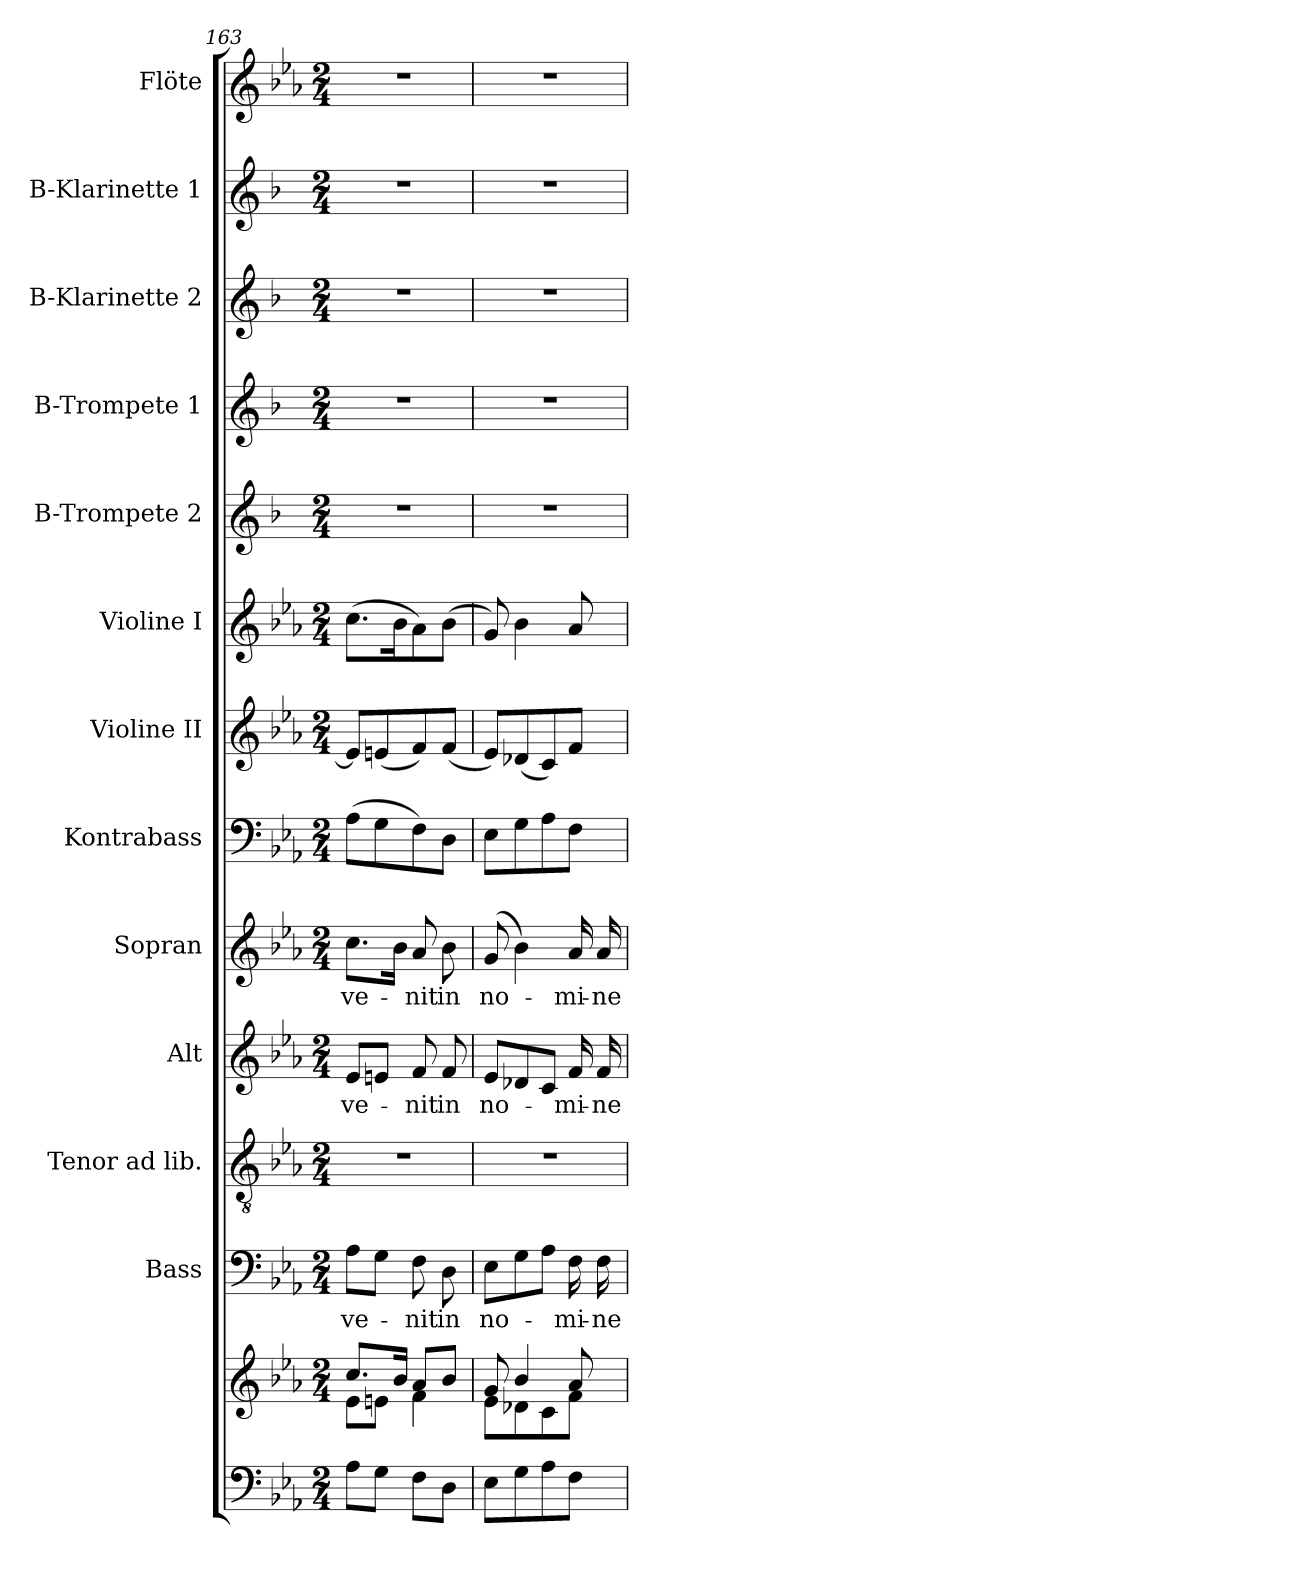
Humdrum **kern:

**kern	**kern	**kern	**text	**kern	**kern	**text	**kern	**text	**kern	**kern	**kern	**kern	**kern	**kern	**kern	**kern
*part13	*part13	*part12	*part12	*part11	*part10	*part10	*part9	*part9	*part8	*part7	*part6	*part5	*part4	*part3	*part2	*part1
*staff14	*staff13	*staff12	*staff12	*staff11	*staff10	*staff10	*staff9	*staff9	*staff8	*staff7	*staff6	*staff5	*staff4	*staff3	*staff2	*staff1
*	*	*I"Bass	*	*I"Tenor ad lib.	*I"Alt	*	*I"Sopran	*	*I"Kontrabass	*I"Violine II	*I"Violine I	*I"B-Trompete 2	*I"B-Trompete 1	*I"B-Klarinette 2	*I"B-Klarinette 1	*I"Flöte
*	*	*I'B.	*	*I'T.	*I'A.	*	*I'S.	*	*I'Kb.	*I'Vl. II	*I'Vl. I	*I'B Trp. 2	*I'B Trp. 1	*I'B Kl. 2	*I'B Kl. 1	*I'Fl.
!!LO:PB:g=z
*clefF4	*clefG2	*clefF4	*	*clefGv2	*clefG2	*	*clefG2	*	*clefF4	*clefG2	*clefG2	*clefG2	*clefG2	*clefG2	*clefG2	*clefG2
*	*	*	*	*	*	*	*	*	*ITrd7c12	*	*	*ITrd1c2	*ITrd1c2	*ITrd1c2	*ITrd1c2	*
*k[b-e-a-]	*k[b-e-a-]	*k[b-e-a-]	*	*k[b-e-a-]	*k[b-e-a-]	*	*k[b-e-a-]	*	*k[b-e-a-]	*k[b-e-a-]	*k[b-e-a-]	*k[b-e-a-]	*k[b-e-a-]	*k[b-e-a-]	*k[b-e-a-]	*k[b-e-a-]
*E-:	*E-:	*E-:	*	*E-:	*E-:	*	*E-:	*	*E-:	*E-:	*E-:	*E-:	*E-:	*E-:	*E-:	*E-:
*M2/4	*M2/4	*M2/4	*	*M2/4	*M2/4	*	*M2/4	*	*M2/4	*M2/4	*M2/4	*M2/4	*M2/4	*M2/4	*M2/4	*M2/4
=163	=163	=163	=163	=163	=163	=163	=163	=163	=163	=163	=163	=163	=163	=163	=163	=163
*	*^	*	*	*	*	*	*	*	*	*	*	*	*	*	*	*
!	!	!	!	!LO:LY:b	!	!	!LO:LY:b	!	!LO:LY:b	!	!	!	!	!	!	!	!
8A-\L	8.cc/L	8e-\L	8A-\L	ve-	2r	8e-/L	ve-	8.cc\L	ve-	(>8AA-\L	8e-/L]	(>8.cc\L	2r	2r	2r	2r	2r
8G\J	.	8en\J	8G\J	.	.	8en/J	.	.	.	8GG\	(<8en/	.	.	.	.	.	.
.	16b-/Jk	.	.	.	.	.	.	16b-\Jk	.	.	.	16b-\k	.	.	.	.	.
!	!	!	!	!LO:LY:b	!	!	!LO:LY:b	!	!LO:LY:b	!	!	!	!	!	!	!	!
8F\L	8a-/L	4f\	8F\	-nit	.	8f/	-nit	8a-/	-nit	8FF\)	8f/)	8a-\)	.	.	.	.	.
!	!	!	!	!LO:LY:b	!	!	!LO:LY:b	!	!LO:LY:b	!	!	!	!	!	!	!	!
8D\J	8b-/J	.	8D\	in	.	8f/	in	8b-\	in	8DD\J	(<8f/J	(>8b-\J	.	.	.	.	.
=164	=164	=164	=164	=164	=164	=164	=164	=164	=164	=164	=164	=164	=164	=164	=164	=164	=164
!	!	!	!	!LO:LY:b	!	!	!LO:LY:b	!	!LO:LY:b	!	!	!	!	!	!	!	!
8E-\L	8g/	8e-\L	8E-\L	no-	2r	8e-/L	no-	(8g/	no-	8EE-\L	8e-/L)	8g/)	2r	2r	2r	2r	2r
8G\	4b-/	8d-X\	8G\	.	.	8d-X/	.	4b-\)	.	8GG\	(<8d-X/	4b-\	.	.	.	.	.
8A-\	.	8c\	8A-\J	.	.	8c/J	.	.	.	8AA-\	8c/)	.	.	.	.	.	.
!	!	!	!	!LO:LY:b	!	!	!LO:LY:b	!	!LO:LY:b	!	!	!	!	!	!	!	!
8F\J	8a-/	8f\J	16F\	-mi-	.	16f/	-mi-	16a-/	-mi-	8FF\J	8f/J	8a-/	.	.	.	.	.
!	!	!	!	!LO:LY:b	!	!	!LO:LY:b	!	!LO:LY:b	!	!	!	!	!	!	!	!
.	.	.	16F\	-ne	.	16f/	-ne	16a-/	-ne	.	.	.	.	.	.	.	.
*	*v	*v	*	*	*	*	*	*	*	*	*	*	*	*	*	*	*
=	=	=	=	=	=	=	=	=	=	=	=	=	=	=	=	=
*-	*-	*-	*-	*-	*-	*-	*-	*-	*-	*-	*-	*-	*-	*-	*-	*-
